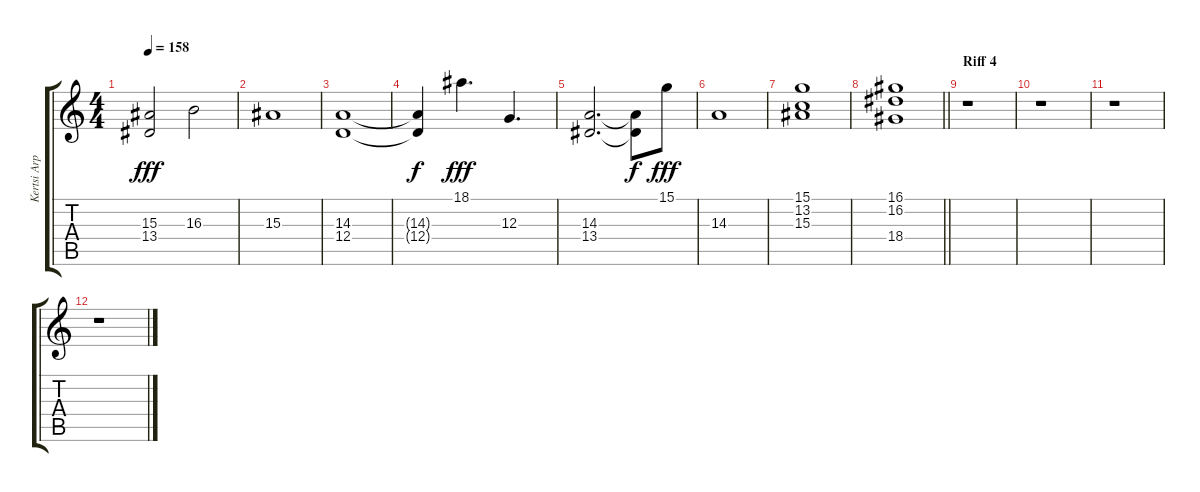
\track ("Kertsi Arp" "Kertsi Arp") {instrument choiraahs}
\staff {score tabs}
\tuning (E4 B3 G3 D3 A2 E2) {hide}
\ts (4 4)
\tempo 158
\clef g2
\ks c
(15.3 13.4).2{dy fff} 16.3.2 |
15.3.1 |
(14.3 12.4).1 |
(14.3{t} 12.4{t}).4{dy f} 18.1.4{d dy fff} 12.3.4{d} |
(14.3 13.4).2{d} (14.3{t} 13.4{t}).8{dy f} 15.1.8{dy fff} |
14.3.1 |
(15.1 13.2 15.3).1 |
\barLineRight lightlight
(16.1 16.2 18.4).1 |
\section ("" "Riff 4")
r.1 |
r.1 |
r.1 |
r.1
